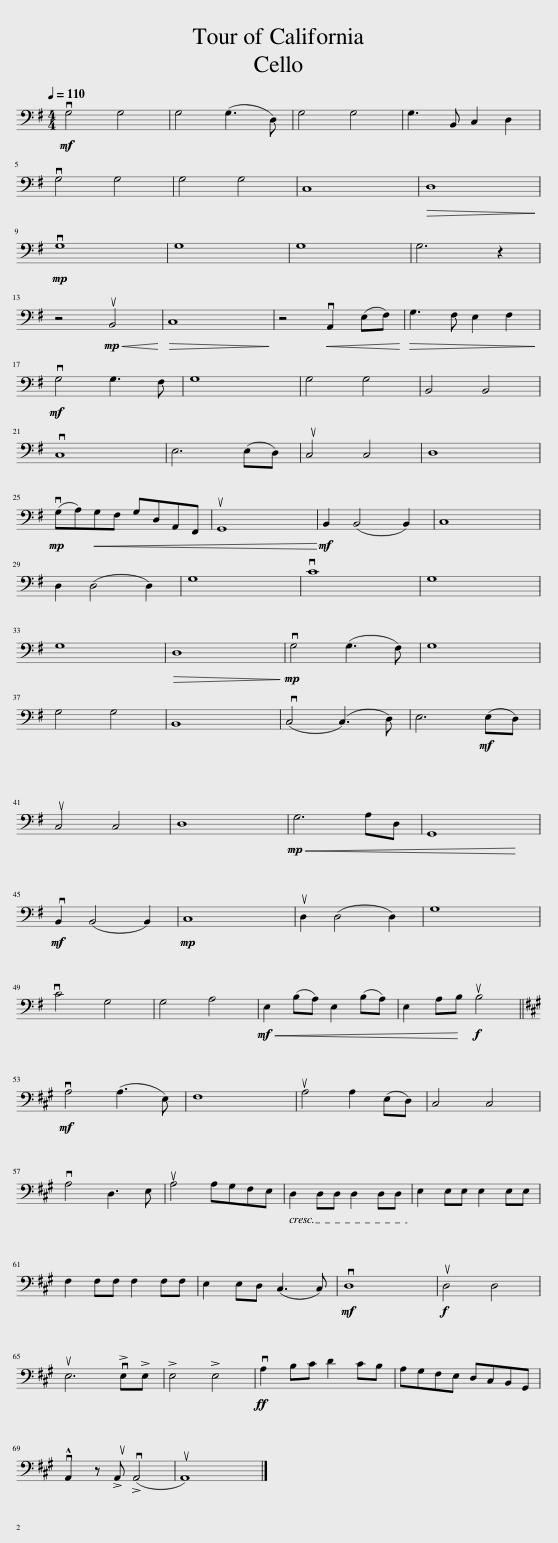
X:1
L:1/8
Q:1/4=110
M:4/4
I:linebreak $
K:G
V:1 bass
V:1
!mf! G,4 G,4 | G,4 (G,3 D,) | G,4 G,4 | G,3 B,, C,2 D,2 |$ G,4 G,4 | %5
 G,4 G,4 | C,8 |!>(! D,8!>)! |$!mp! G,8 | G,8 | %10
 G,8 | G,6 z2 |$ z4!mp!!<(! B,,4!<)! |!>(! C,8!>)! | z4!<(! A,,2 (E,F,)!<)! | %15
!>(! G,3 F, E,2 F,2!>)! |$!mf! G,4 G,3 F, | G,8 | G,4 G,4 | B,,4 B,,4 |$ %20
 C,8 | E,6 (E,D,) | C,4 C,4 | D,8 |$!mp! (G,A,)!<(!G,F, G,D,A,,F,,!<)! | %25
 G,,8 |!mf! B,,2 (B,,4 B,,2) | C,8 |$ D,2 (D,4 D,2) | G,8 | %30
 C8 | G,8 |$ G,8 |!>(! D,8!>)! |!mp! G,4 (G,3 F,) | %35
 G,8 |$ G,4 G,4 | B,,8 | (C,4 (C,3) D,) | E,6!mf! (E,D,) |$ %40
 C,4 C,4 | D,8 |!mp!!<(! G,6 A,D,!<)! | G,,8 |$!mf! B,,2 (B,,4 B,,2) | %45
!mp! C,8 | D,2 (D,4 D,2) | G,8 |$ C4 G,4 | G,4 A,4 | %50
!mf!!<(! E,2 (B,A,) E,2 (B,A,)!<)! | E,2 A,B,!f! B,4 ||$[K:A]!mf! A,4 (A,3 E,) | F,8 | A,4 A,2 (E,D,) | %55
 C,4 C,4 |$ A,4 D,3 E, | A,4 A,G,F,E, | D,2 D,D, D,2 D,D, | E,2 E,E, E,2 E,E, |$ %60
 F,2 F,F, F,2 F,F, | E,2 E,D, (C,3 C,) |!mf! D,8 |!f! D,4 D,4 |$ E,6 !>!E,!>!E, | %65
 !>!E,4 !>!E,4 |!ff! A,2 B,C D2 CB, | A,G,F,E, D,C,B,,G,, |$ !^!A,,2 z !>!A,, (!>!A,,4 | A,,8) |] %70
